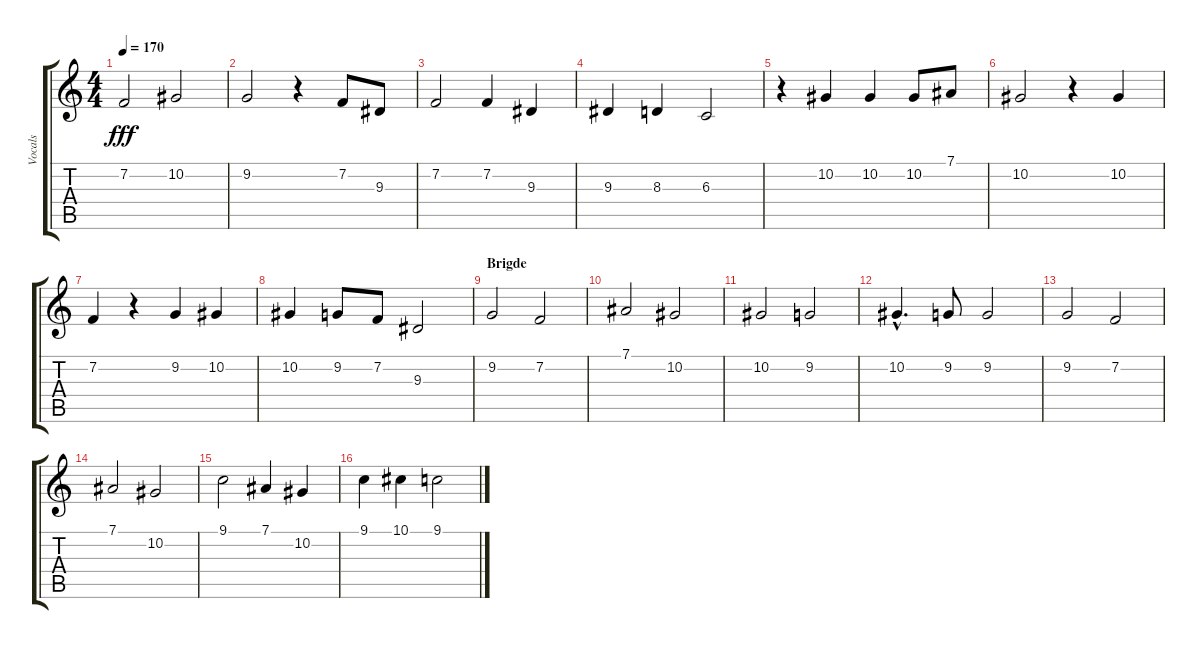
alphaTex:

\track ("Vocals" "Vocals") {instrument lead3calliope}
\staff {score tabs}
\tuning (Eb4 Bb3 Gb3 Db3 Ab2 Eb2) {hide}
\ts (4 4)
\tempo 170
\clef g2
\ks c
7.2.2{dy fff} 10.2.2 |
9.2.2 r.4 7.2.8 9.3.8 |
7.2.2 7.2.4 9.3.4 |
9.3.4 8.3.4 6.3.2 |
r.4 10.2.4 10.2.4 10.2.8 7.1.8 |
10.2.2 r.4 10.2.4 |
7.2.4 r.4 9.2.4 10.2.4 |
10.2.4 9.2.8 7.2.8 9.3.2 |
\section ("" "Brigde")
9.2.2 7.2.2 |
7.1.2 10.2.2 |
10.2.2 9.2.2 |
10.2{hac}.4{d} 9.2.8 9.2.2 |
9.2.2 7.2.2 |
7.1.2 10.2.2 |
9.1.2 7.1.4 10.2.4 |
9.1.4 10.1.4 9.1.2
